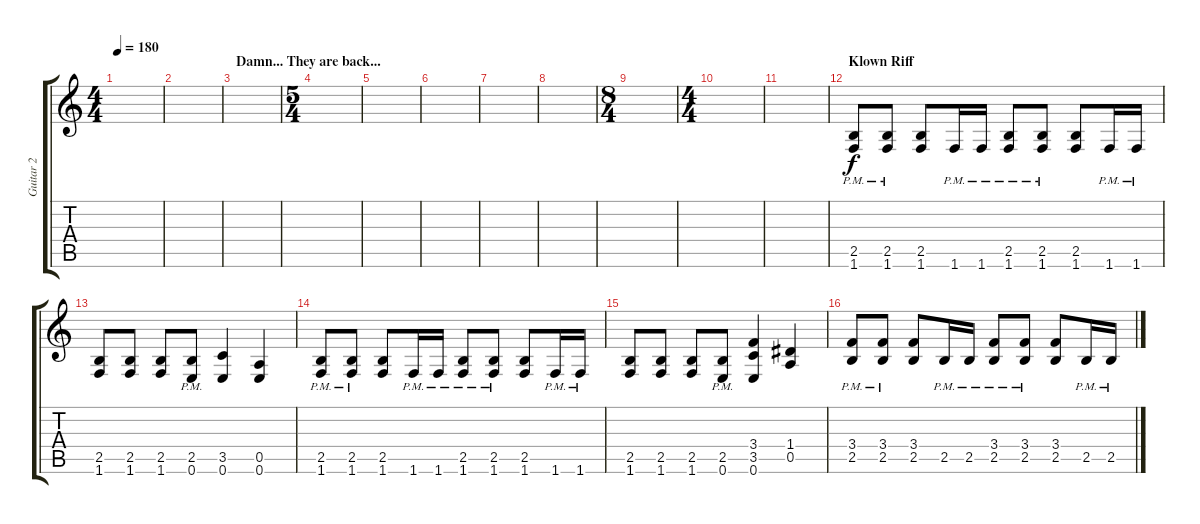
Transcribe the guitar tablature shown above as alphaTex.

\track ("Guitar 2" "Guitar 2") {instrument distortionguitar}
\staff {score tabs}
\tuning (E4 B3 G3 D3 A2 E2) {hide}
\ts (4 4)
\tempo 180
\clef g2
\ks c
|
|
\section ("" "Damn... They are back...")
|
\ts (5 4)
|
|
|
|
|
\ts (8 4)
|
\ts (4 4)
|
|
\section ("" "Klown Riff")
(2.5{pm} 1.6{pm}).8 (2.5{pm} 1.6{pm}).8 (2.5 1.6).8 1.6{pm}.16 1.6{pm}.16 (2.5{pm} 1.6{pm}).8 (2.5{pm} 1.6{pm}).8 (2.5 1.6).8 1.6{pm}.16 1.6{pm}.16 |
(2.5 1.6).8 (2.5 1.6).8 (2.5 1.6).8 (2.5{pm} 0.6{pm}).8 (3.5 0.6).4 (0.5 0.6).4 |
(2.5{pm} 1.6{pm}).8 (2.5{pm} 1.6{pm}).8 (2.5 1.6).8 1.6{pm}.16 1.6{pm}.16 (2.5{pm} 1.6{pm}).8 (2.5{pm} 1.6{pm}).8 (2.5 1.6).8 1.6{pm}.16 1.6{pm}.16 |
(2.5 1.6).8 (2.5 1.6).8 (2.5 1.6).8 (2.5{pm} 0.6{pm}).8 (3.4 3.5 0.6).4 (1.4 0.5).4 |
(3.4{pm} 2.5{pm}).8 (3.4{pm} 2.5{pm}).8 (3.4 2.5).8 2.5{pm}.16 2.5{pm}.16 (3.4{pm} 2.5{pm}).8 (3.4{pm} 2.5{pm}).8 (3.4 2.5).8 2.5{pm}.16 2.5{pm}.16
